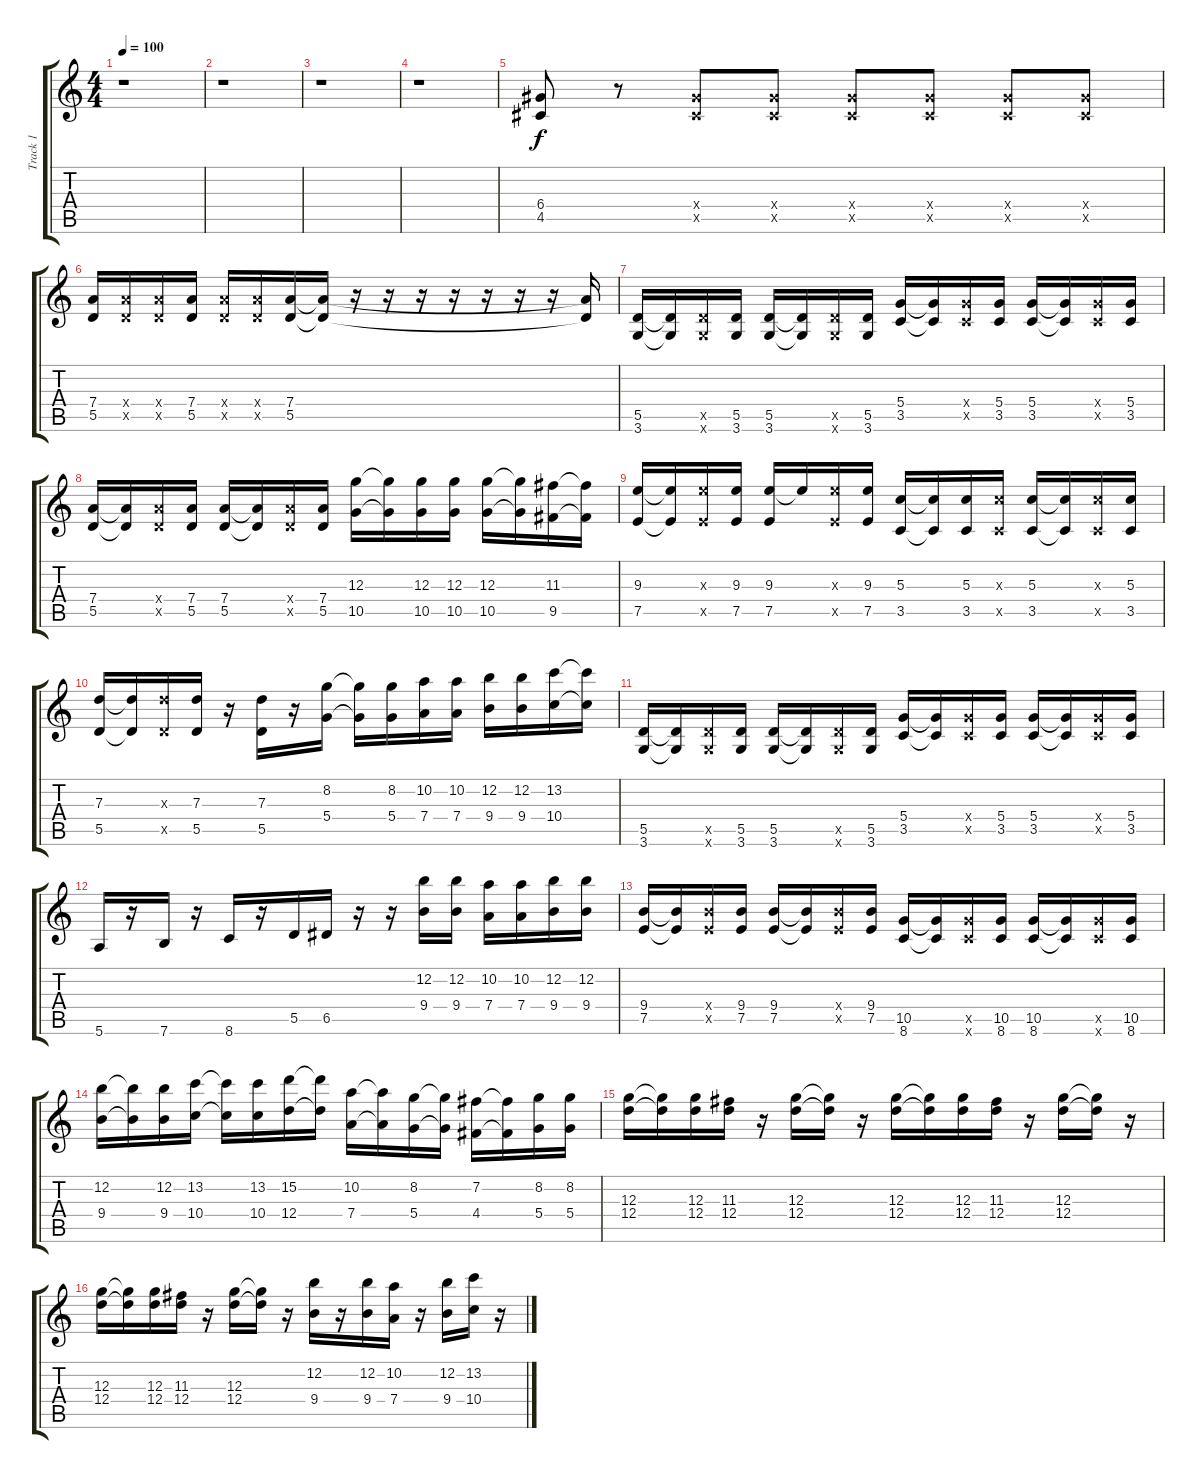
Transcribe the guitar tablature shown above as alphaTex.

\track ("Track 1" "Track 1") {instrument acousticguitarsteel}
\staff {score tabs}
\tuning (E4 B3 G3 D3 A2 E2) {hide}
\ts (4 4)
\tempo 100
\clef g2
\ks c
r.1{dy f} |
r.1 |
r.1 |
r.1 |
(6.4 4.5).8 r.8 (6.4{x} 4.5{x}).8 (6.4{x} 4.5{x}).8 (6.4{x} 4.5{x}).8 (6.4{x} 4.5{x}).8 (6.4{x} 4.5{x}).8 (6.4{x} 4.5{x}).8 |
(7.4 5.5).16 (7.4{x} 5.5{x}).16 (7.4{x} 5.5{x}).16 (7.4 5.5).16 (7.4{x} 5.5{x}).16 (7.4{x} 5.5{x}).16 (7.4 5.5).16 (7.4{t} 5.5{t}).16 r.16 r.16 r.16 r.16 r.16 r.16 r.16 (7.4{t} 5.5{t}).16 |
(5.5 3.6).16 (5.5{t} 3.6{t}).16 (5.5{x} 3.6{x}).16 (5.5 3.6).16 (5.5 3.6).16 (5.5{t} 3.6{t}).16 (5.5{x} 3.6{x}).16 (5.5 3.6).16 (5.4 3.5).16 (5.4{t} 3.5{t}).16 (5.4{x} 3.5{x}).16 (5.4 3.5).16 (5.4 3.5).16 (5.4{t} 3.5{t}).16 (5.4{x} 3.5{x}).16 (5.4 3.5).16 |
(7.4 5.5).16 (7.4{t} 5.5{t}).16 (7.4{x} 5.5{x}).16 (7.4 5.5).16 (7.4 5.5).16 (7.4{t} 5.5{t}).16 (7.4{x} 5.5{x}).16 (7.4 5.5).16 (12.3 10.5).16 (12.3{t} 10.5{t}).16 (12.3 10.5).16 (12.3 10.5).16 (12.3 10.5).16 (12.3{t} 10.5{t}).16 (11.3 9.5).16 (11.3{t} 9.5{t}).16 |
(9.3 7.5).16 (9.3{t} 7.5{t}).16 (9.3{x} 7.5{x}).16 (9.3 7.5).16 (9.3 7.5).16 9.3{t}.16 (9.3{x} 7.5{x}).16 (9.3 7.5).16 (5.3 3.5).16 (5.3{t} 3.5{t}).16 (5.3 3.5).16 (5.3{x} 3.5{x}).16 (5.3 3.5).16 (5.3{t} 3.5{t}).16 (5.3{x} 3.5{x}).16 (5.3 3.5).16 |
(7.3 5.5).16 (7.3{t} 5.5{t}).16 (7.3{x} 5.5{x}).16 (7.3 5.5).16 r.16 (7.3 5.5).16 r.16 (8.2 5.4).16 (8.2{t} 5.4{t}).16 (8.2 5.4).16 (10.2 7.4).16 (10.2 7.4).16 (12.2 9.4).16 (12.2 9.4).16 (13.2 10.4).16 (13.2{t} 10.4{t}).16 |
(5.5 3.6).16 (5.5{t} 3.6{t}).16 (5.5{x} 3.6{x}).16 (5.5 3.6).16 (5.5 3.6).16 (5.5{t} 3.6{t}).16 (5.5{x} 3.6{x}).16 (5.5 3.6).16 (5.4 3.5).16 (5.4{t} 3.5{t}).16 (5.4{x} 3.5{x}).16 (5.4 3.5).16 (5.4 3.5).16 (5.4{t} 3.5{t}).16 (5.4{x} 3.5{x}).16 (5.4 3.5).16 |
5.6.16 r.16 7.6.16 r.16 8.6.16 r.16 5.5.16 6.5.16 r.16 r.16 (12.2 9.4).16 (12.2 9.4).16 (10.2 7.4).16 (10.2 7.4).16 (12.2 9.4).16 (12.2 9.4).16 |
(9.4 7.5).16 (9.4{t} 7.5{t}).16 (9.4{x} 7.5{x}).16 (9.4 7.5).16 (9.4 7.5).16 (9.4{t} 7.5{t}).16 (9.4{x} 7.5{x}).16 (9.4 7.5).16 (10.5 8.6).16 (10.5{t} 8.6{t}).16 (10.5{x} 8.6{x}).16 (10.5 8.6).16 (10.5 8.6).16 (10.5{t} 8.6{t}).16 (10.5{x} 8.6{x}).16 (10.5 8.6).16 |
(12.2 9.4).16 (12.2{t} 9.4{t}).16 (12.2 9.4).16 (13.2 10.4).16 (13.2{t} 10.4{t}).16 (13.2 10.4).16 (15.2 12.4).16 (15.2{t} 12.4{t}).16 (10.2 7.4).16 (10.2{t} 7.4{t}).16 (8.2 5.4).16 (8.2{t} 5.4{t}).16 (7.2 4.4).16 (7.2{t} 4.4{t}).16 (8.2 5.4).16 (8.2 5.4).16 |
(12.3 12.4).16 (12.3{t} 12.4{t}).16 (12.3 12.4).16 (11.3 12.4).16 r.16 (12.3 12.4).16 (12.3{t} 12.4{t}).16 r.16 (12.3 12.4).16 (12.3{t} 12.4{t}).16 (12.3 12.4).16 (11.3 12.4).16 r.16 (12.3 12.4).16 (12.3{t} 12.4{t}).16 r.16 |
(12.3 12.4).16 (12.3{t} 12.4{t}).16 (12.3 12.4).16 (11.3 12.4).16 r.16 (12.3 12.4).16 (12.3{t} 12.4{t}).16 r.16 (12.2 9.4).16 r.16 (12.2 9.4).16 (10.2 7.4).16 r.16 (12.2 9.4).16 (13.2 10.4).16 r.16
